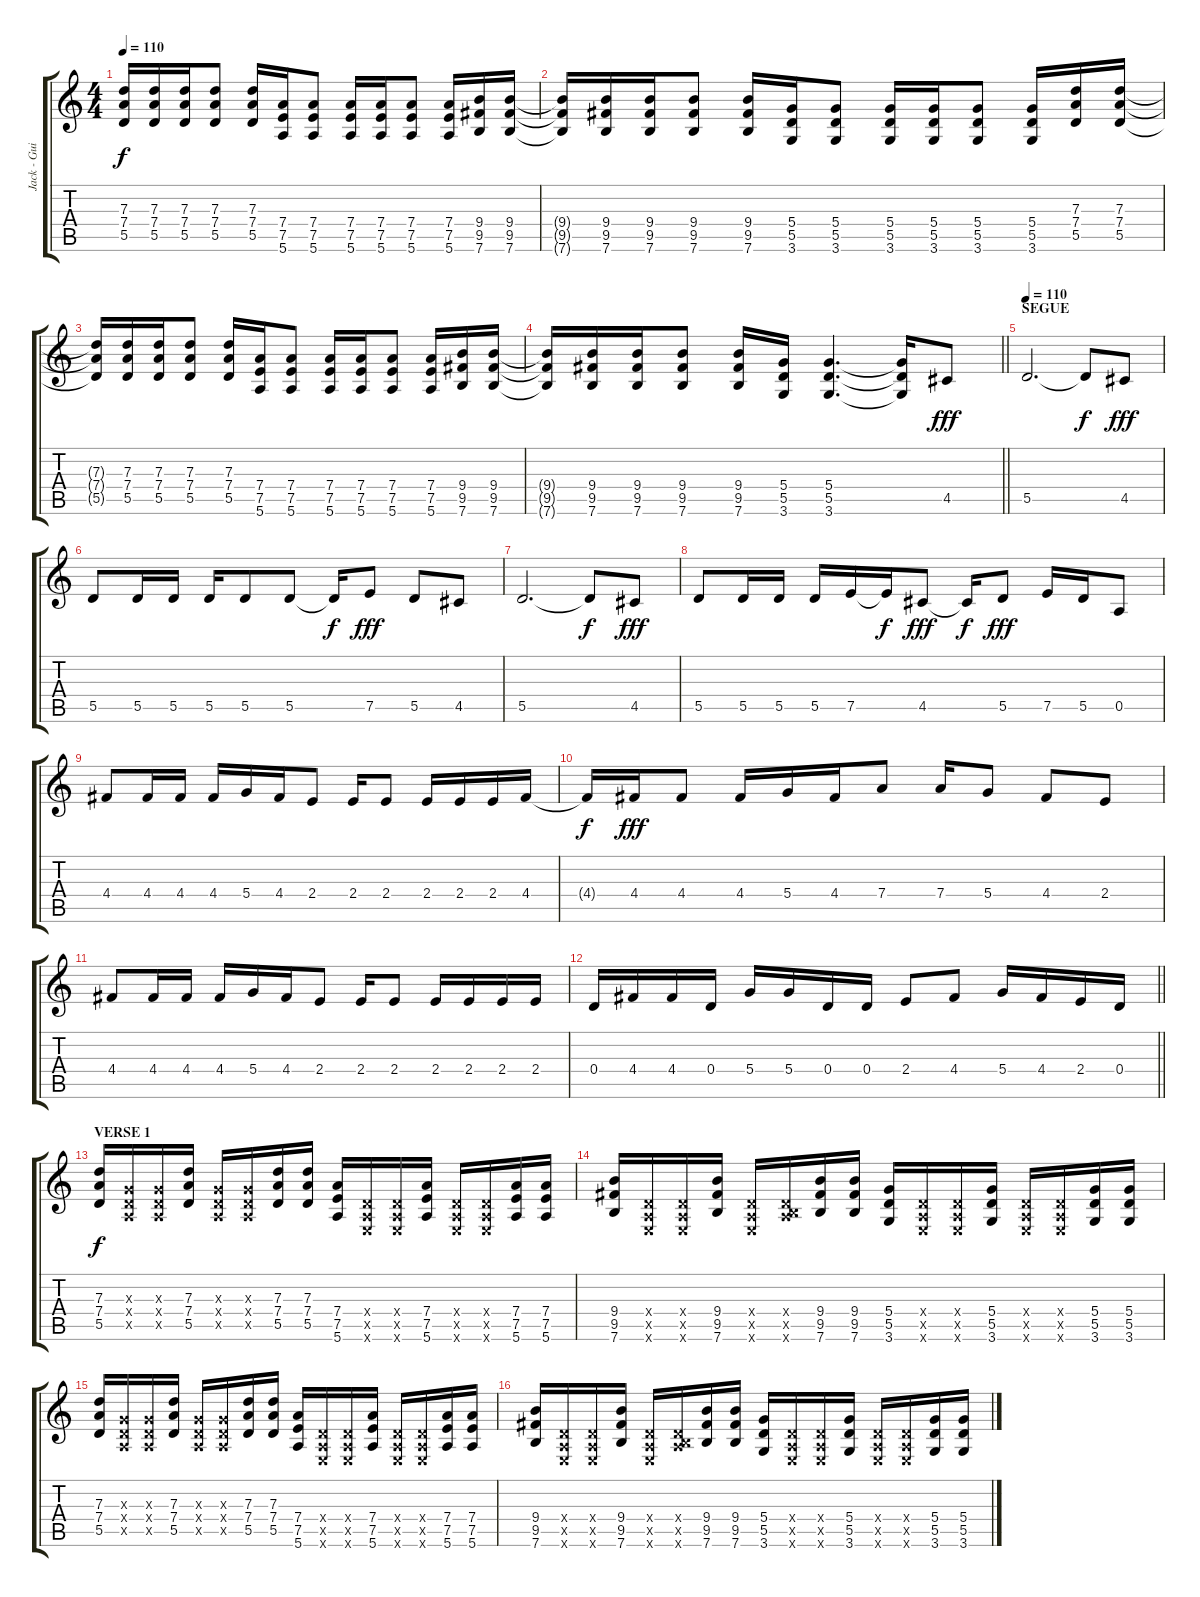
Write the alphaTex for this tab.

\track ("Jack - Guitar" "Jack - Gui") {instrument distortionguitar}
\staff {score tabs}
\tuning (E4 B3 G3 D3 A2 E2) {hide}
\ts (4 4)
\tempo 110
\clef g2
\ks c
(7.3{t} 7.4{t} 5.5{t}).16{dy f} (7.3 7.4 5.5).16 (7.3 7.4 5.5).16 (7.3 7.4 5.5).8 (7.3 7.4 5.5).16 (7.4 7.5 5.6).16 (7.4 7.5 5.6).8 (7.4 7.5 5.6).16 (7.4 7.5 5.6).16 (7.4 7.5 5.6).8 (7.4 7.5 5.6).16 (9.4 9.5 7.6).16 (9.4 9.5 7.6).16 |
(9.4{t} 9.5{t} 7.6{t}).16 (9.4 9.5 7.6).16 (9.4 9.5 7.6).16 (9.4 9.5 7.6).8 (9.4 9.5 7.6).16 (5.4 5.5 3.6).16 (5.4 5.5 3.6).8 (5.4 5.5 3.6).16 (5.4 5.5 3.6).16 (5.4 5.5 3.6).8 (5.4 5.5 3.6).16 (7.3 7.4 5.5).16 (7.3 7.4 5.5).16 |
(7.3{t} 7.4{t} 5.5{t}).16 (7.3 7.4 5.5).16 (7.3 7.4 5.5).16 (7.3 7.4 5.5).8 (7.3 7.4 5.5).16 (7.4 7.5 5.6).16 (7.4 7.5 5.6).8 (7.4 7.5 5.6).16 (7.4 7.5 5.6).16 (7.4 7.5 5.6).8 (7.4 7.5 5.6).16 (9.4 9.5 7.6).16 (9.4 9.5 7.6).16 |
\barLineRight lightlight
(9.4{t} 9.5{t} 7.6{t}).16 (9.4 9.5 7.6).16 (9.4 9.5 7.6).16 (9.4 9.5 7.6).8 (9.4 9.5 7.6).16 (5.4 5.5 3.6).16 (5.4 5.5 3.6).4{d} (5.4{t} 5.5{t} 3.6{t}).16 4.5.8{dy fff volume 16} |
\section ("" "SEGUE")
\tempo 110
5.5.2{d volume 16} 5.5{t}.8{dy f} 4.5.8{dy fff} |
5.5.8 5.5.16 5.5.16 5.5.16 5.5.8 5.5.8 5.5{t}.16{dy f} 7.5.8{dy fff} 5.5.8 4.5.8 |
5.5.2{d} 5.5{t}.8{dy f} 4.5.8{dy fff} |
5.5.8 5.5.16 5.5.16 5.5.16 7.5.16 7.5{t}.16{dy f} 4.5.8{dy fff} 4.5{t}.16{dy f} 5.5.8{dy fff} 7.5.16 5.5.16 0.5.8 |
4.4.8 4.4.16 4.4.16 4.4.16 5.4.16 4.4.16 2.4.8 2.4.16 2.4.8 2.4.16 2.4.16 2.4.16 4.4.16 |
4.4{t}.16{dy f} 4.4.16{dy fff} 4.4.8 4.4.16 5.4.16 4.4.16 7.4.8 7.4.16 5.4.8 4.4.8 2.4.8 |
4.4.8 4.4.16 4.4.16 4.4.16 5.4.16 4.4.16 2.4.8 2.4.16 2.4.8 2.4.16 2.4.16 2.4.16 2.4.16 |
\barLineRight lightlight
0.4.16 4.4.16 4.4.16 0.4.16 5.4.16 5.4.16 0.4.16 0.4.16 2.4.8 4.4.8 5.4.16 4.4.16 2.4.16 0.4.16 |
\section ("" "VERSE 1")
(7.3 7.4 5.5).16{dy f volume 14} (0.3{x} 0.4{x} 0.5{x}).16 (0.3{x} 0.4{x} 0.5{x}).16 (7.3 7.4 5.5).16 (0.3{x} 0.4{x} 0.5{x}).16 (0.3{x} 0.4{x} 0.5{x}).16 (7.3 7.4 5.5).16 (7.3 7.4 5.5).16 (7.4 7.5 5.6).16 (0.4{x} 0.5{x} 0.6{x}).16 (0.4{x} 0.5{x} 0.6{x}).16 (7.4 7.5 5.6).16 (0.4{x} 0.5{x} 0.6{x}).16 (0.4{x} 0.5{x} 0.6{x}).16 (7.4 7.5 5.6).16 (7.4 7.5 5.6).16 |
(9.4 9.5 7.6).16 (0.4{x} 0.5{x} 0.6{x}).16 (0.4{x} 0.5{x} 0.6{x}).16 (9.4 9.5 7.6).16 (0.4{x} 0.5{x} 0.6{x}).16 (0.4{x} 0.5{x} 7.6{x}).16 (9.4 9.5 7.6).16 (9.4 9.5 7.6).16 (5.4 5.5 3.6).16 (0.4{x} 0.5{x} 0.6{x}).16 (0.4{x} 0.5{x} 0.6{x}).16 (5.4 5.5 3.6).16 (0.4{x} 0.5{x} 0.6{x}).16 (0.4{x} 0.5{x} 0.6{x}).16 (5.4 5.5 3.6).16 (5.4 5.5 3.6).16 |
(7.3 7.4 5.5).16 (0.3{x} 0.4{x} 0.5{x}).16 (0.3{x} 0.4{x} 0.5{x}).16 (7.3 7.4 5.5).16 (0.3{x} 0.4{x} 0.5{x}).16 (0.3{x} 0.4{x} 0.5{x}).16 (7.3 7.4 5.5).16 (7.3 7.4 5.5).16 (7.4 7.5 5.6).16 (0.4{x} 0.5{x} 0.6{x}).16 (0.4{x} 0.5{x} 0.6{x}).16 (7.4 7.5 5.6).16 (0.4{x} 0.5{x} 0.6{x}).16 (0.4{x} 0.5{x} 0.6{x}).16 (7.4 7.5 5.6).16 (7.4 7.5 5.6).16 |
(9.4 9.5 7.6).16 (0.4{x} 0.5{x} 0.6{x}).16 (0.4{x} 0.5{x} 0.6{x}).16 (9.4 9.5 7.6).16 (0.4{x} 0.5{x} 0.6{x}).16 (0.4{x} 0.5{x} 7.6{x}).16 (9.4 9.5 7.6).16 (9.4 9.5 7.6).16 (5.4 5.5 3.6).16 (0.4{x} 0.5{x} 0.6{x}).16 (0.4{x} 0.5{x} 0.6{x}).16 (5.4 5.5 3.6).16 (0.4{x} 0.5{x} 0.6{x}).16 (0.4{x} 0.5{x} 0.6{x}).16 (5.4 5.5 3.6).16 (5.4 5.5 3.6).16
